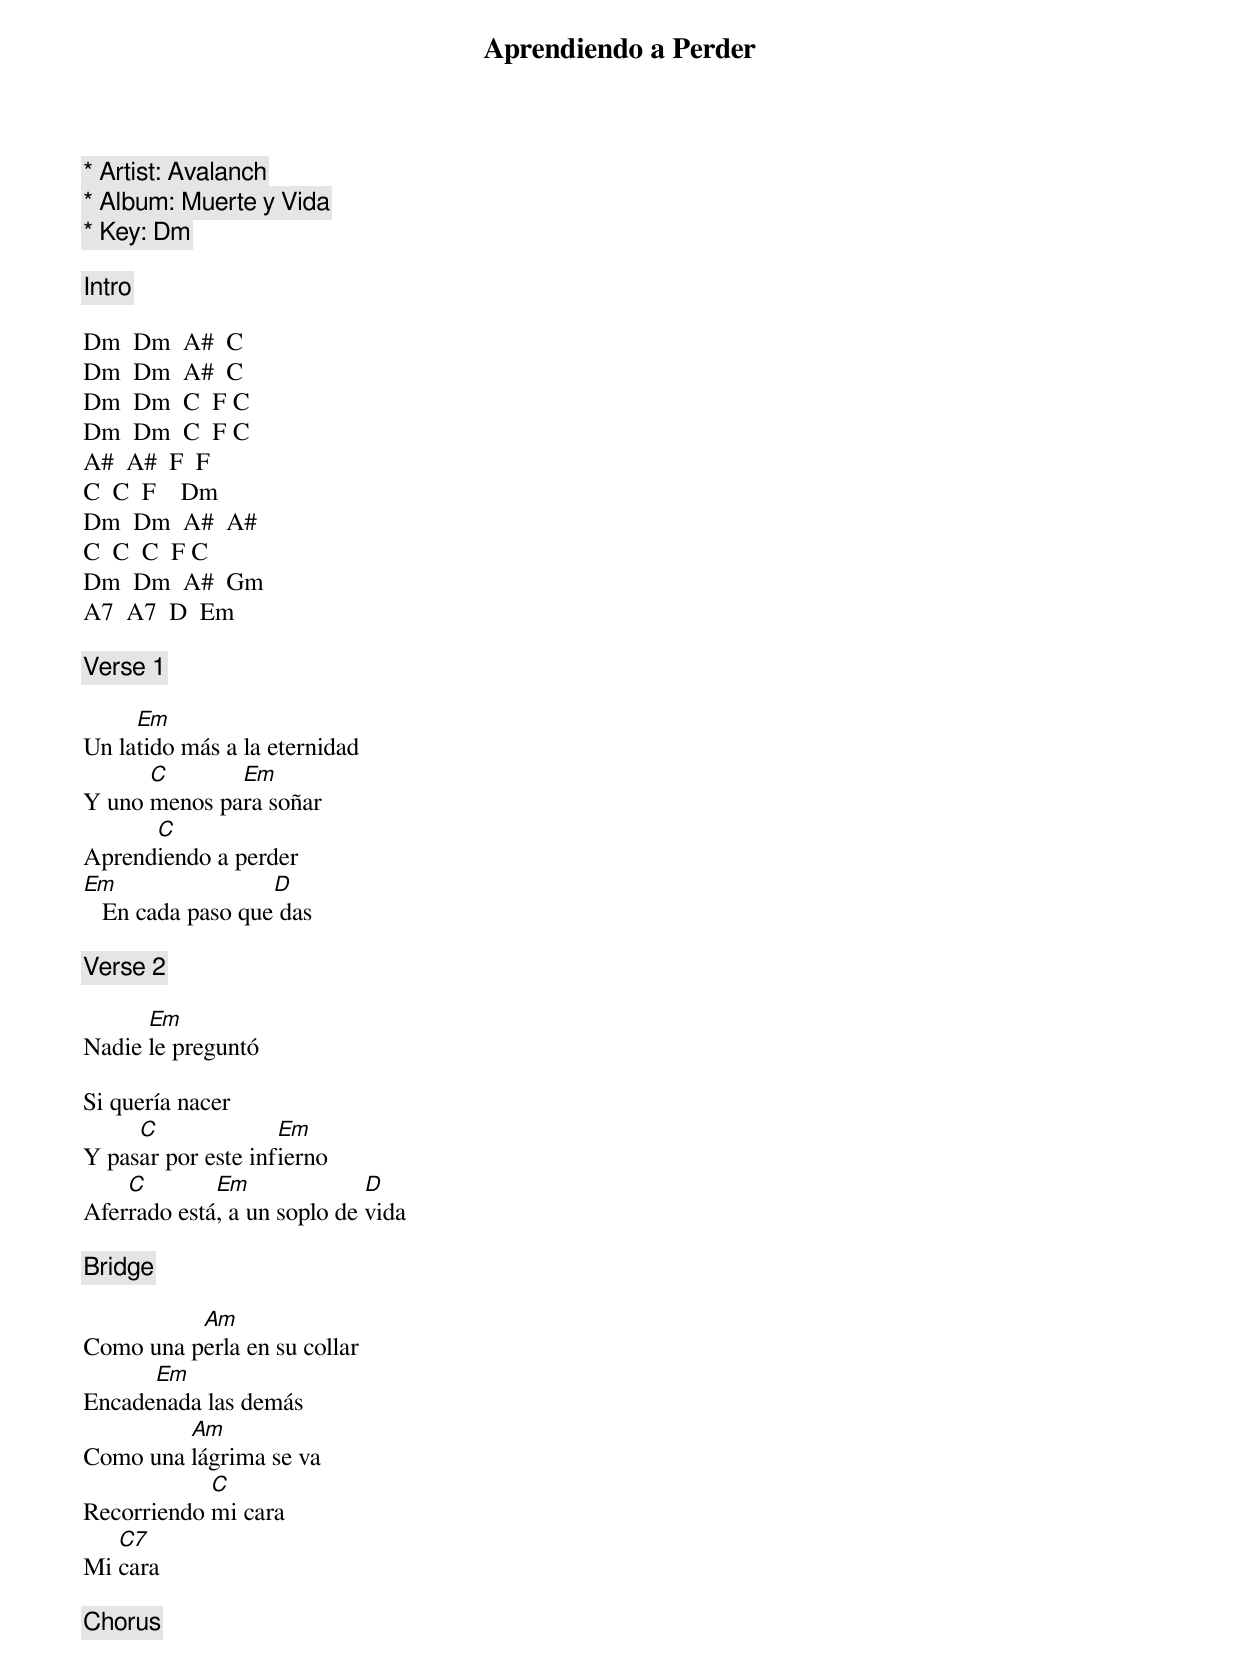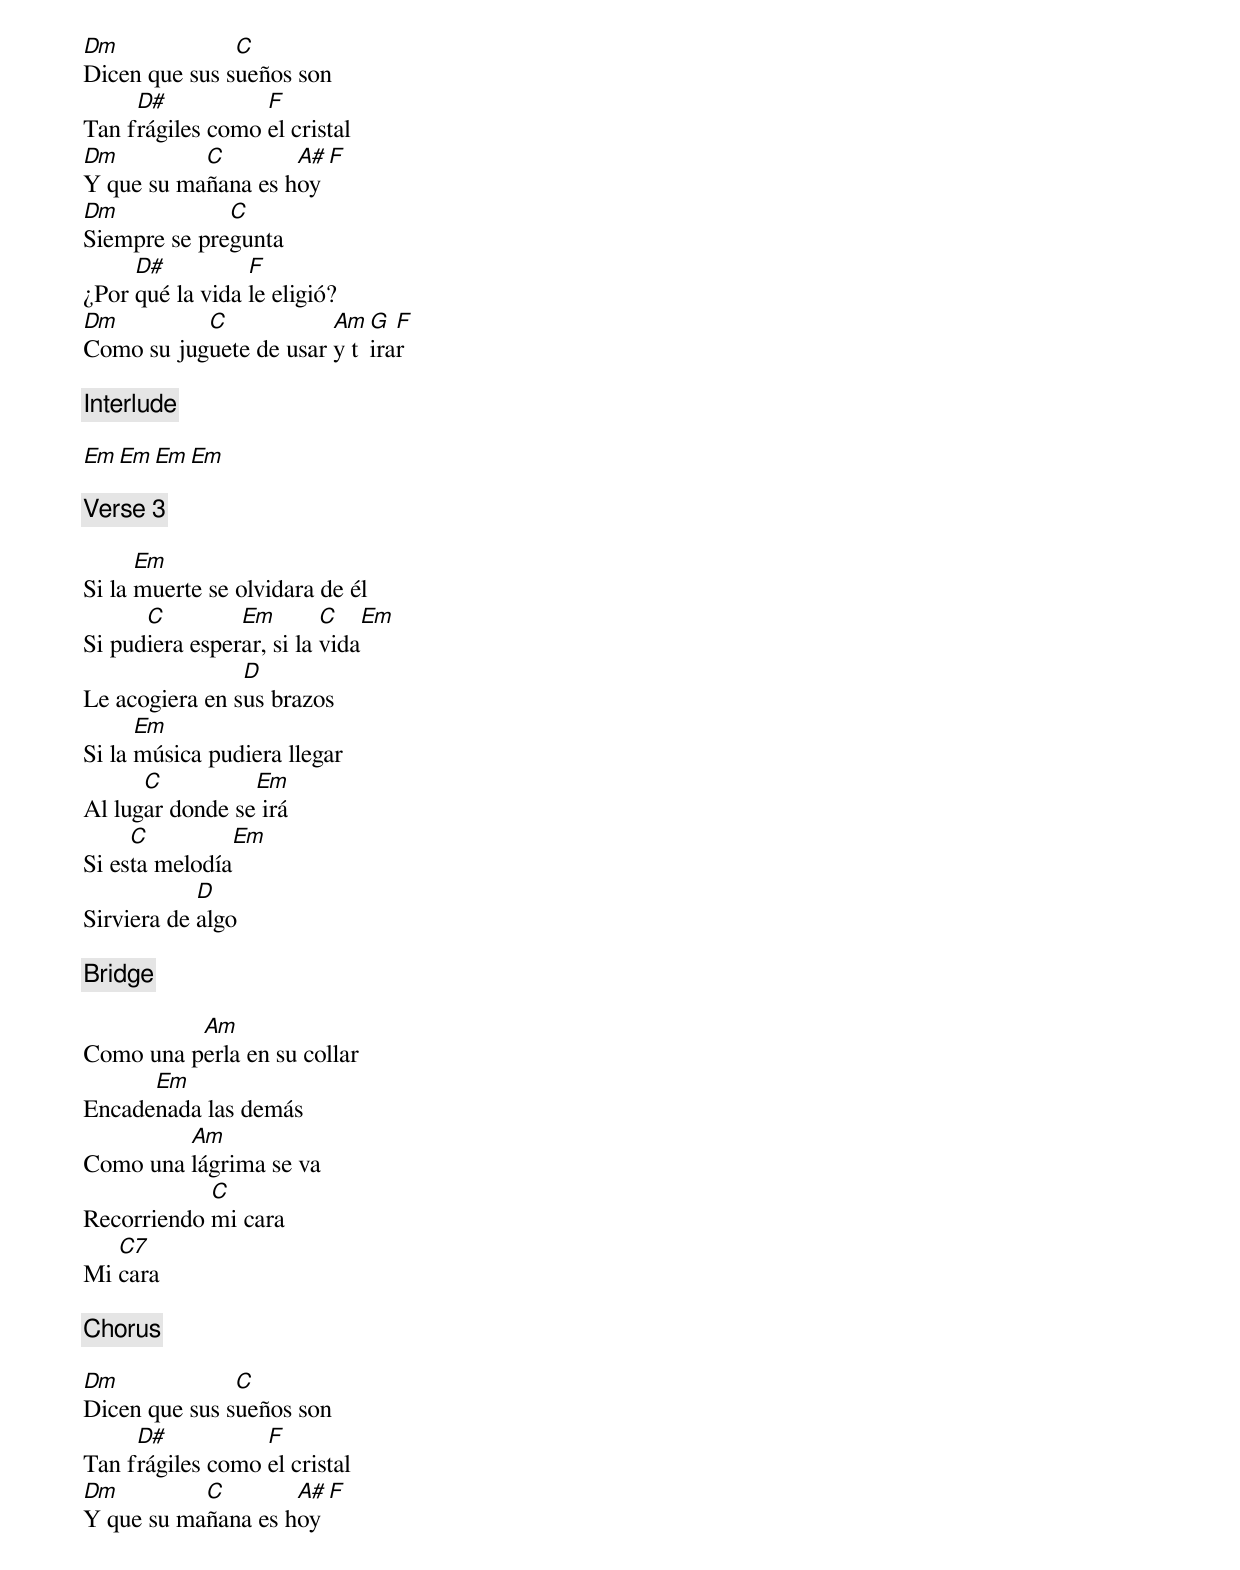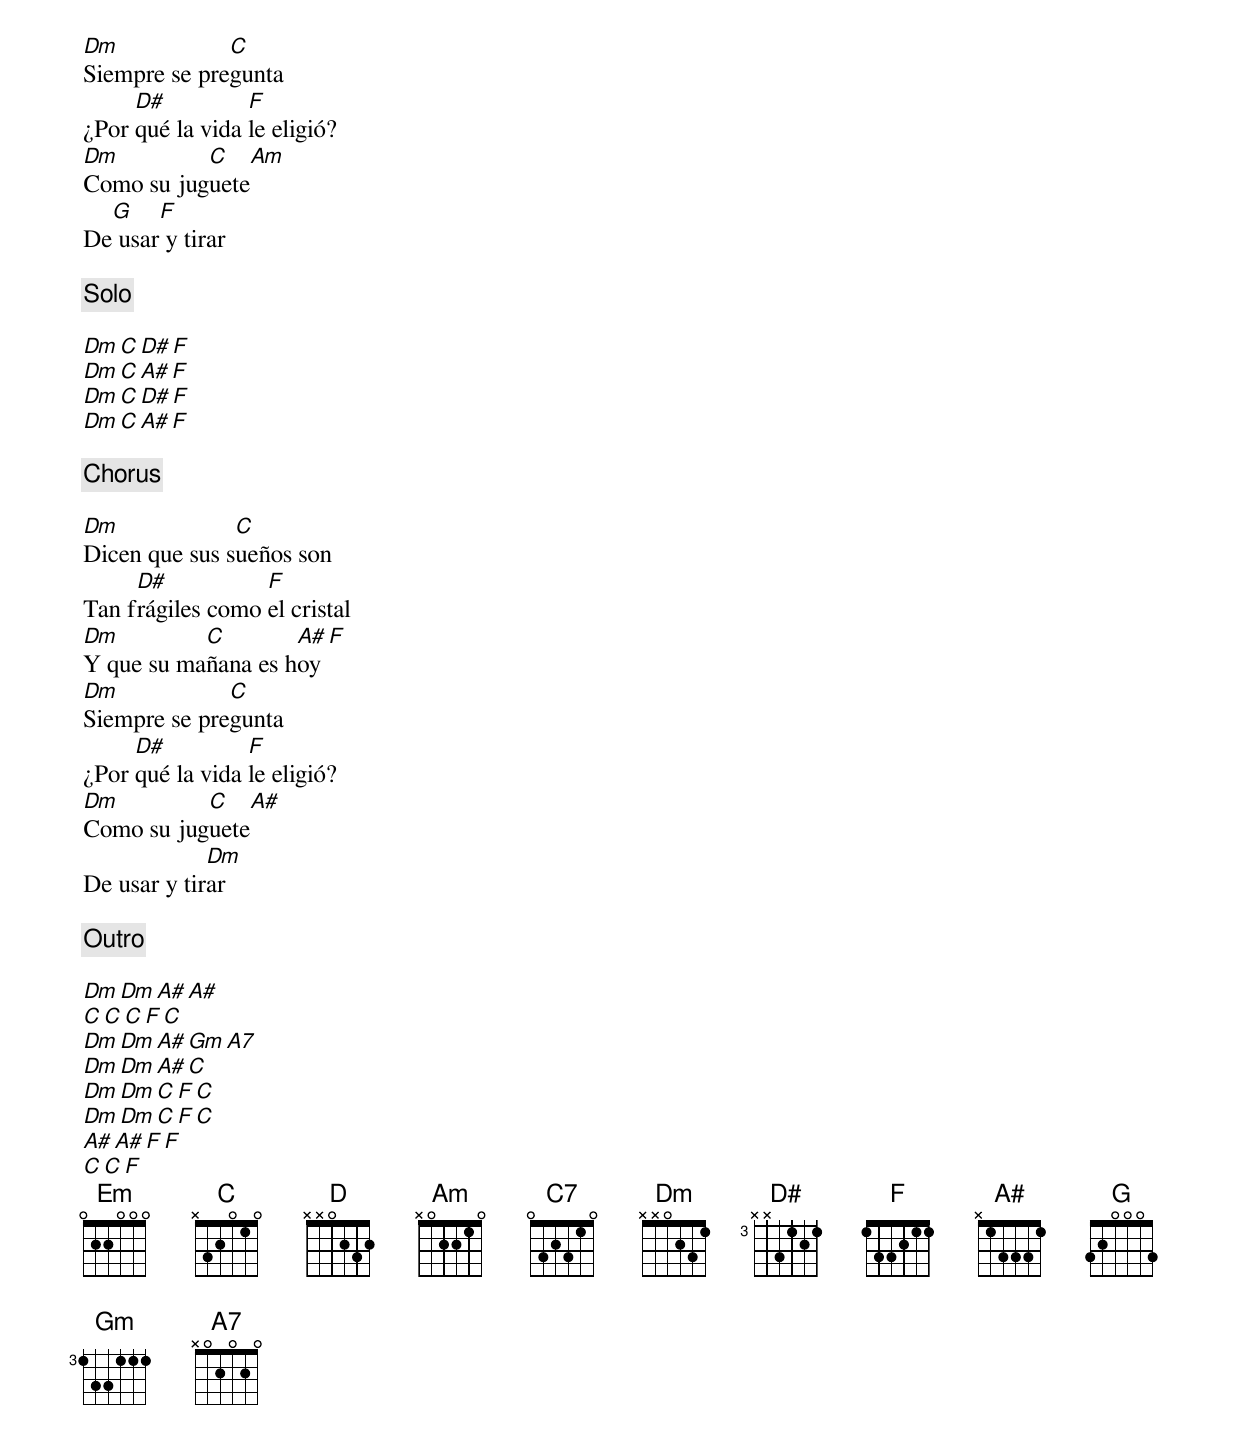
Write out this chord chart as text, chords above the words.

Aprendiendo a Perder

* Artist: Avalanch
* Album: Muerte y Vida
* Key: Dm

[Intro]

Dm  Dm  A#  C
Dm  Dm  A#  C
Dm  Dm  C  F C
Dm  Dm  C  F C
A#  A#  F  F
C  C  F    Dm
Dm  Dm  A#  A#
C  C  C  F C
Dm  Dm  A#  Gm
A7  A7  D  Em

[Verse 1]

     Em
Un latido más a la eternidad
      C       Em
Y uno menos para soñar
      C
Aprendiendo a perder
Em                 D
   En cada paso que das

[Verse 2]

      Em
Nadie le preguntó

Si quería nacer
     C              Em
Y pasar por este infierno
    C        Em              D
Aferrado está, a un soplo de vida

[Bridge]

          Am
Como una perla en su collar
      Em
Encadenada las demás
         Am
Como una lágrima se va
            C
Recorriendo mi cara
   C7
Mi cara

[Chorus]

Dm             C
Dicen que sus sueños son
     D#           F
Tan frágiles como el cristal
Dm         C        A#  F
Y que su mañana es hoy
Dm            C
Siempre se pregunta
     D#          F
¿Por qué la vida le eligió?
Dm         C            Am G  F
Como su juguete de usar y tirar

[Interlude]

Em  Em  Em  Em

[Verse 3]

      Em
Si la muerte se olvidara de él
      C         Em        C    Em
Si pudiera esperar, si la vida
                D
Le acogiera en sus brazos
      Em
Si la música pudiera llegar
      C          Em
Al lugar donde se irá
     C          Em
Si esta melodía
            D
Sirviera de algo

[Bridge]

          Am
Como una perla en su collar
      Em
Encadenada las demás
         Am
Como una lágrima se va
            C
Recorriendo mi cara
   C7
Mi cara

[Chorus]

Dm             C
Dicen que sus sueños son
     D#           F
Tan frágiles como el cristal
Dm         C        A#  F
Y que su mañana es hoy
Dm            C
Siempre se pregunta
     D#          F
¿Por qué la vida le eligió?
Dm         C     Am
Como su juguete
  G    F
De usar y tirar

[Solo]

Dm  C  D#  F
Dm  C  A#  F
Dm  C  D#  F
Dm  C  A#  F

[Chorus]

Dm             C
Dicen que sus sueños son
     D#           F
Tan frágiles como el cristal
Dm         C        A#  F
Y que su mañana es hoy
Dm            C
Siempre se pregunta
     D#          F
¿Por qué la vida le eligió?
Dm         C     A#
Como su juguete
             Dm
De usar y tirar

[Outro]

Dm  Dm  A#  A#
C  C  C  F C
Dm  Dm  A#  Gm  A7
Dm  Dm  A#  C
Dm  Dm  C  F C
Dm  Dm  C  F C
A#  A#  F  F
C  C  F
